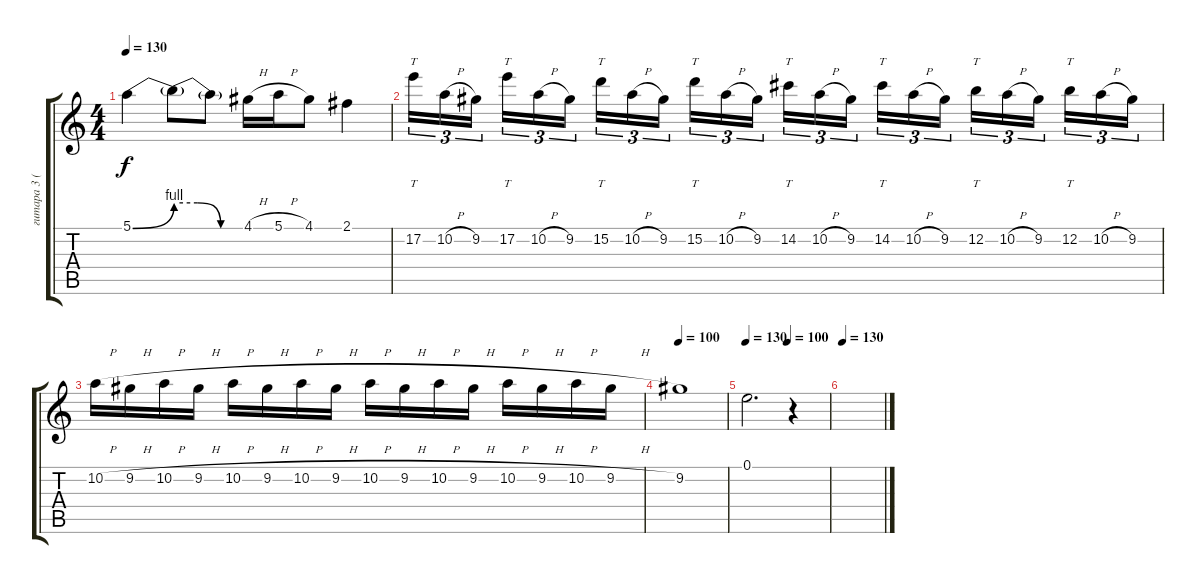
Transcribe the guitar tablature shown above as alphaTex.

\track ("гитара 3 (соло)" "гитара 3 (") {instrument distortionguitar}
\staff {score tabs}
\tuning (E4 B3 G3 D3 A2 E2) {hide}
\ts (4 4)
\tempo 130
\clef g2
\ks c
5.1{be (bend 0 0 60 4)}.4{dy f} 5.1{be (custom 0 4 20 4 40 0 60 0) t}.8 5.1{t}.8 4.1{h}.16 5.1{h}.16 4.1.8 2.1.4 |
17.2.16{tt tu (3 2)} 10.2{h}.16{tu (3 2)} 9.2.16{tu (3 2) beam splitsecondary} 17.2.16{tt tu (3 2)} 10.2{h}.16{tu (3 2)} 9.2.16{tu (3 2)} 15.2.16{tt tu (3 2)} 10.2{h}.16{tu (3 2)} 9.2.16{tu (3 2) beam splitsecondary} 15.2.16{tt tu (3 2)} 10.2{h}.16{tu (3 2)} 9.2.16{tu (3 2)} 14.2.16{tt tu (3 2)} 10.2{h}.16{tu (3 2)} 9.2.16{tu (3 2) beam splitsecondary} 14.2.16{tt tu (3 2)} 10.2{h}.16{tu (3 2)} 9.2.16{tu (3 2)} 12.2.16{tt tu (3 2)} 10.2{h}.16{tu (3 2)} 9.2.16{tu (3 2) beam splitsecondary} 12.2.16{tt tu (3 2)} 10.2{h}.16{tu (3 2)} 9.2.16{tu (3 2)} |
10.2{h}.16 9.2{h}.16 10.2{h}.16 9.2{h}.16 10.2{h}.16 9.2{h}.16 10.2{h}.16 9.2{h}.16 10.2{h}.16 9.2{h}.16 10.2{h}.16 9.2{h}.16 10.2{h}.16 9.2{h}.16 10.2{h}.16 9.2{h}.16 |
\tempo 118
\tempo 100
9.2.1{volume 15} |
\tempo 106
\tempo (100 0.5)
\tempo 130
0.1.2{d} r.4 |
\tempo 130
